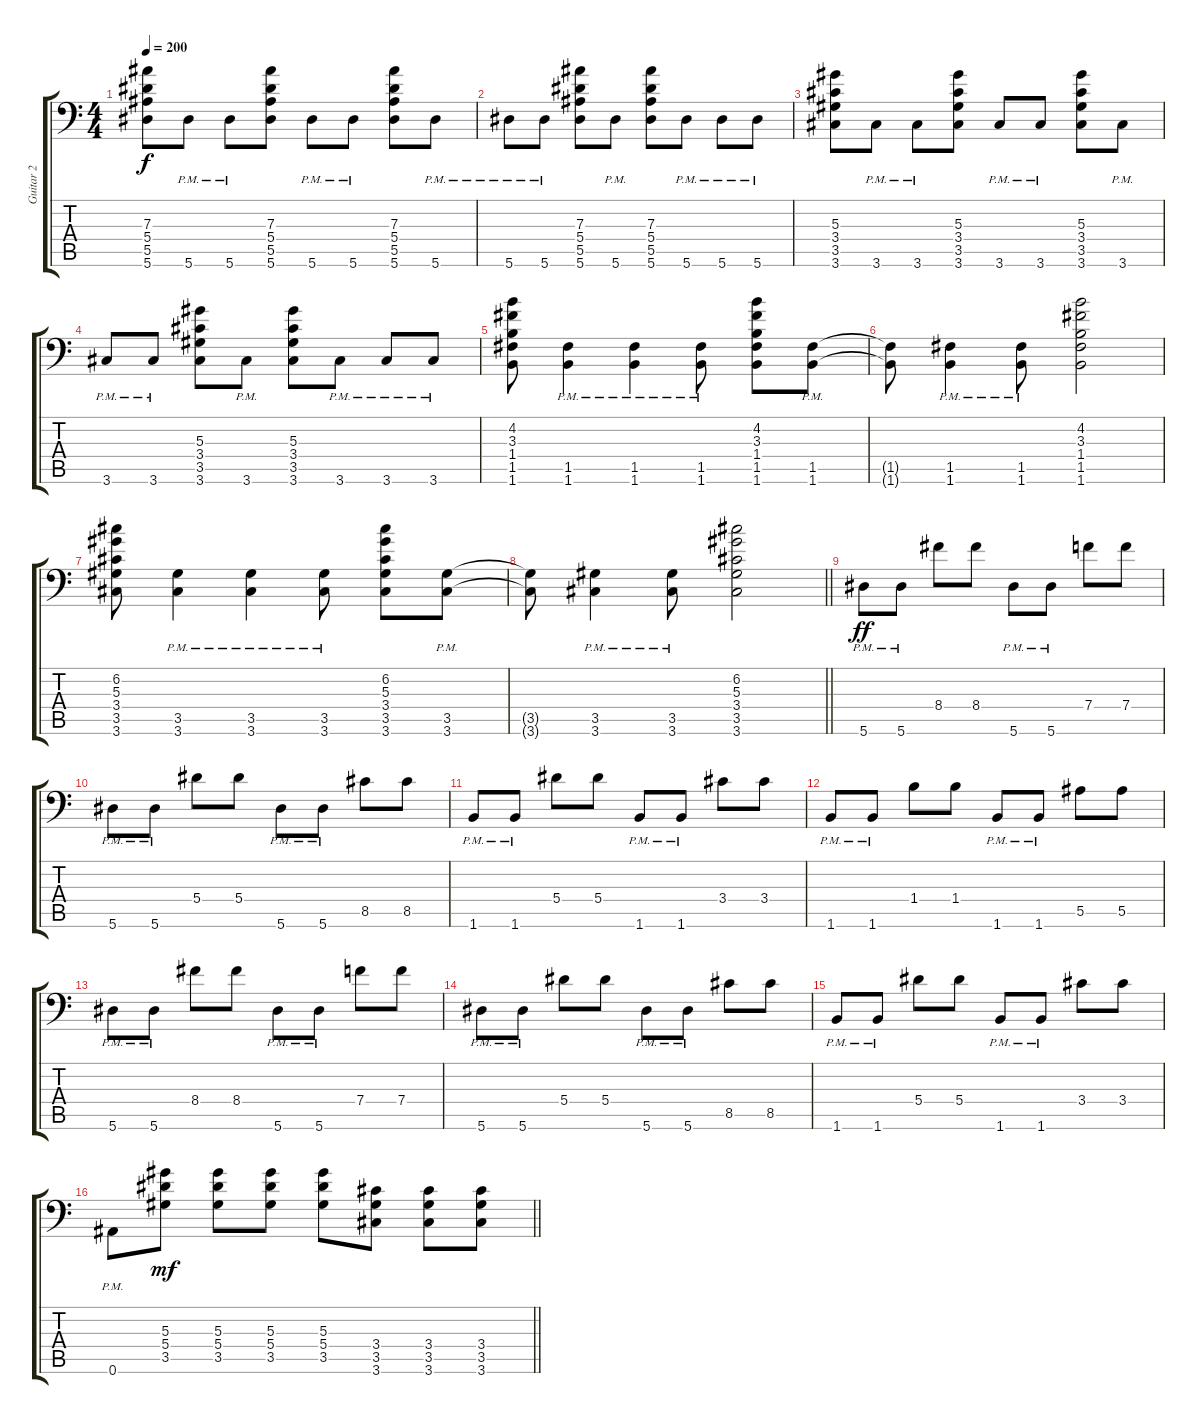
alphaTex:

\track ("Guitar 2" "Guitar 2") {instrument overdrivenguitar}
\staff {score tabs}
\tuning (C4 G3 Eb3 Bb2 F2 Bb1) {hide}
\ts (4 4)
\tempo 200
\clef f4
\ks c
(7.3 5.4 5.5 5.6).8{dy f} 5.6{pm}.8 5.6{pm}.8 (7.3 5.4 5.5 5.6).8 5.6{pm}.8 5.6{pm}.8 (7.3 5.4 5.5 5.6).8 5.6{pm}.8 |
5.6{pm}.8 5.6{pm}.8 (7.3 5.4 5.5 5.6).8 5.6{pm}.8 (7.3 5.4 5.5 5.6).8 5.6{pm}.8 5.6{pm}.8 5.6{pm}.8 |
(5.3 3.4 3.5 3.6).8 3.6{pm}.8 3.6{pm}.8 (5.3 3.4 3.5 3.6).8 3.6{pm}.8 3.6{pm}.8 (5.3 3.4 3.5 3.6).8 3.6{pm}.8 |
3.6{pm}.8 3.6{pm}.8 (5.3 3.4 3.5 3.6).8 3.6{pm}.8 (5.3 3.4 3.5 3.6).8 3.6{pm}.8 3.6{pm}.8 3.6{pm}.8 |
(4.2 3.3 1.4 1.5 1.6).8 (1.5{pm} 1.6{pm}).4 (1.5{pm} 1.6{pm}).4 (1.5{pm} 1.6{pm}).8 (4.2 3.3 1.4 1.5 1.6).8 (1.5{pm} 1.6{pm}).8 |
(1.5{t} 1.6{t}).8 (1.5{pm} 1.6{pm}).4 (1.5{pm} 1.6{pm}).8 (4.2 3.3 1.4 1.5 1.6).2 |
(6.2 5.3 3.4 3.5 3.6).8 (3.5{pm} 3.6{pm}).4 (3.5{pm} 3.6{pm}).4 (3.5{pm} 3.6{pm}).8 (6.2 5.3 3.4 3.5 3.6).8 (3.5{pm} 3.6{pm}).8 |
\barLineRight lightlight
(3.5{t} 3.6{t}).8 (3.5{pm} 3.6{pm}).4 (3.5{pm} 3.6{pm}).8 (6.2 5.3 3.4 3.5 3.6).2 |
\section ("" "")
5.6{pm}.8{dy ff} 5.6{pm}.8 8.4.8 8.4.8 5.6{pm}.8 5.6{pm}.8 7.4.8 7.4.8 |
5.6{pm}.8 5.6{pm}.8 5.4.8 5.4.8 5.6{pm}.8 5.6{pm}.8 8.5.8 8.5.8 |
1.6{pm}.8 1.6{pm}.8 5.4.8 5.4.8 1.6{pm}.8 1.6{pm}.8 3.4.8 3.4.8 |
1.6{pm}.8 1.6{pm}.8 1.4.8 1.4.8 1.6{pm}.8 1.6{pm}.8 5.5.8 5.5.8 |
5.6{pm}.8 5.6{pm}.8 8.4.8 8.4.8 5.6{pm}.8 5.6{pm}.8 7.4.8 7.4.8 |
5.6{pm}.8 5.6{pm}.8 5.4.8 5.4.8 5.6{pm}.8 5.6{pm}.8 8.5.8 8.5.8 |
1.6{pm}.8 1.6{pm}.8 5.4.8 5.4.8 1.6{pm}.8 1.6{pm}.8 3.4.8 3.4.8 |
\barLineRight lightlight
0.6{pm}.8 (5.3 5.4 3.5).8{dy mf} (5.3 5.4 3.5).8 (5.3 5.4 3.5).8 (5.3 5.4 3.5).8 (3.4 3.5 3.6).8 (3.4 3.5 3.6).8 (3.4 3.5 3.6).8
